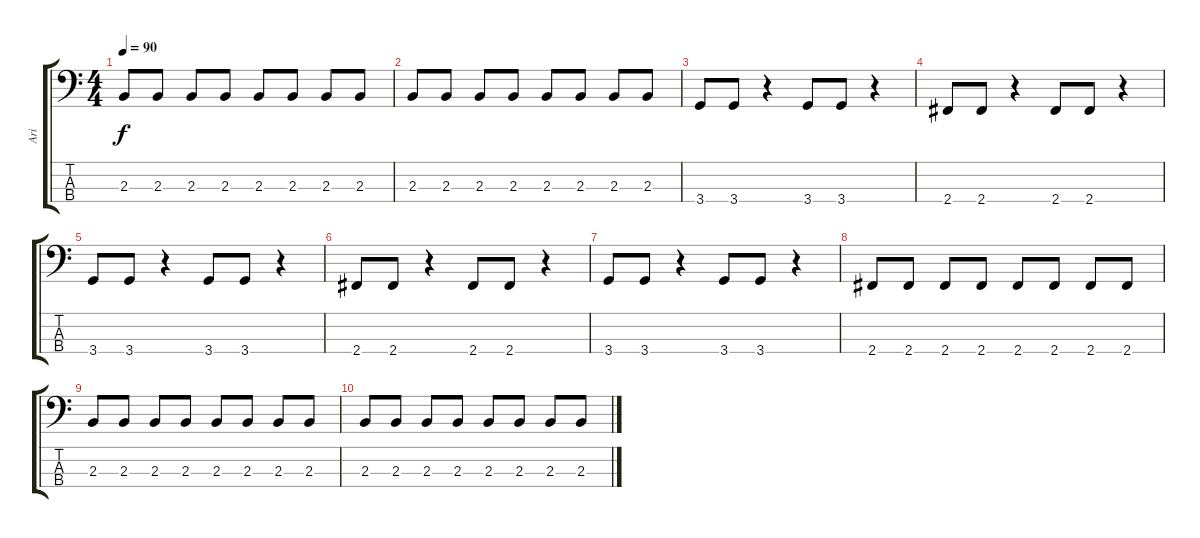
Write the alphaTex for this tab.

\track ("Ari" "Ari") {instrument electricbassfinger}
\staff {score tabs}
\tuning (G2 D2 A1 E1) {hide}
\ts (4 4)
\tempo 90
\clef f4
\ks c
2.3.8{dy f} 2.3.8 2.3.8 2.3.8 2.3.8 2.3.8 2.3.8 2.3.8 |
2.3.8 2.3.8 2.3.8 2.3.8 2.3.8 2.3.8 2.3.8 2.3.8 |
3.4.8 3.4.8 r.4 3.4.8 3.4.8 r.4 |
2.4.8 2.4.8 r.4 2.4.8 2.4.8 r.4 |
3.4.8 3.4.8 r.4 3.4.8 3.4.8 r.4 |
2.4.8 2.4.8 r.4 2.4.8 2.4.8 r.4 |
3.4.8 3.4.8 r.4 3.4.8 3.4.8 r.4 |
2.4.8 2.4.8 2.4.8 2.4.8 2.4.8 2.4.8 2.4.8 2.4.8 |
2.3.8 2.3.8 2.3.8 2.3.8 2.3.8 2.3.8 2.3.8 2.3.8 |
2.3.8 2.3.8 2.3.8 2.3.8 2.3.8 2.3.8 2.3.8 2.3.8
